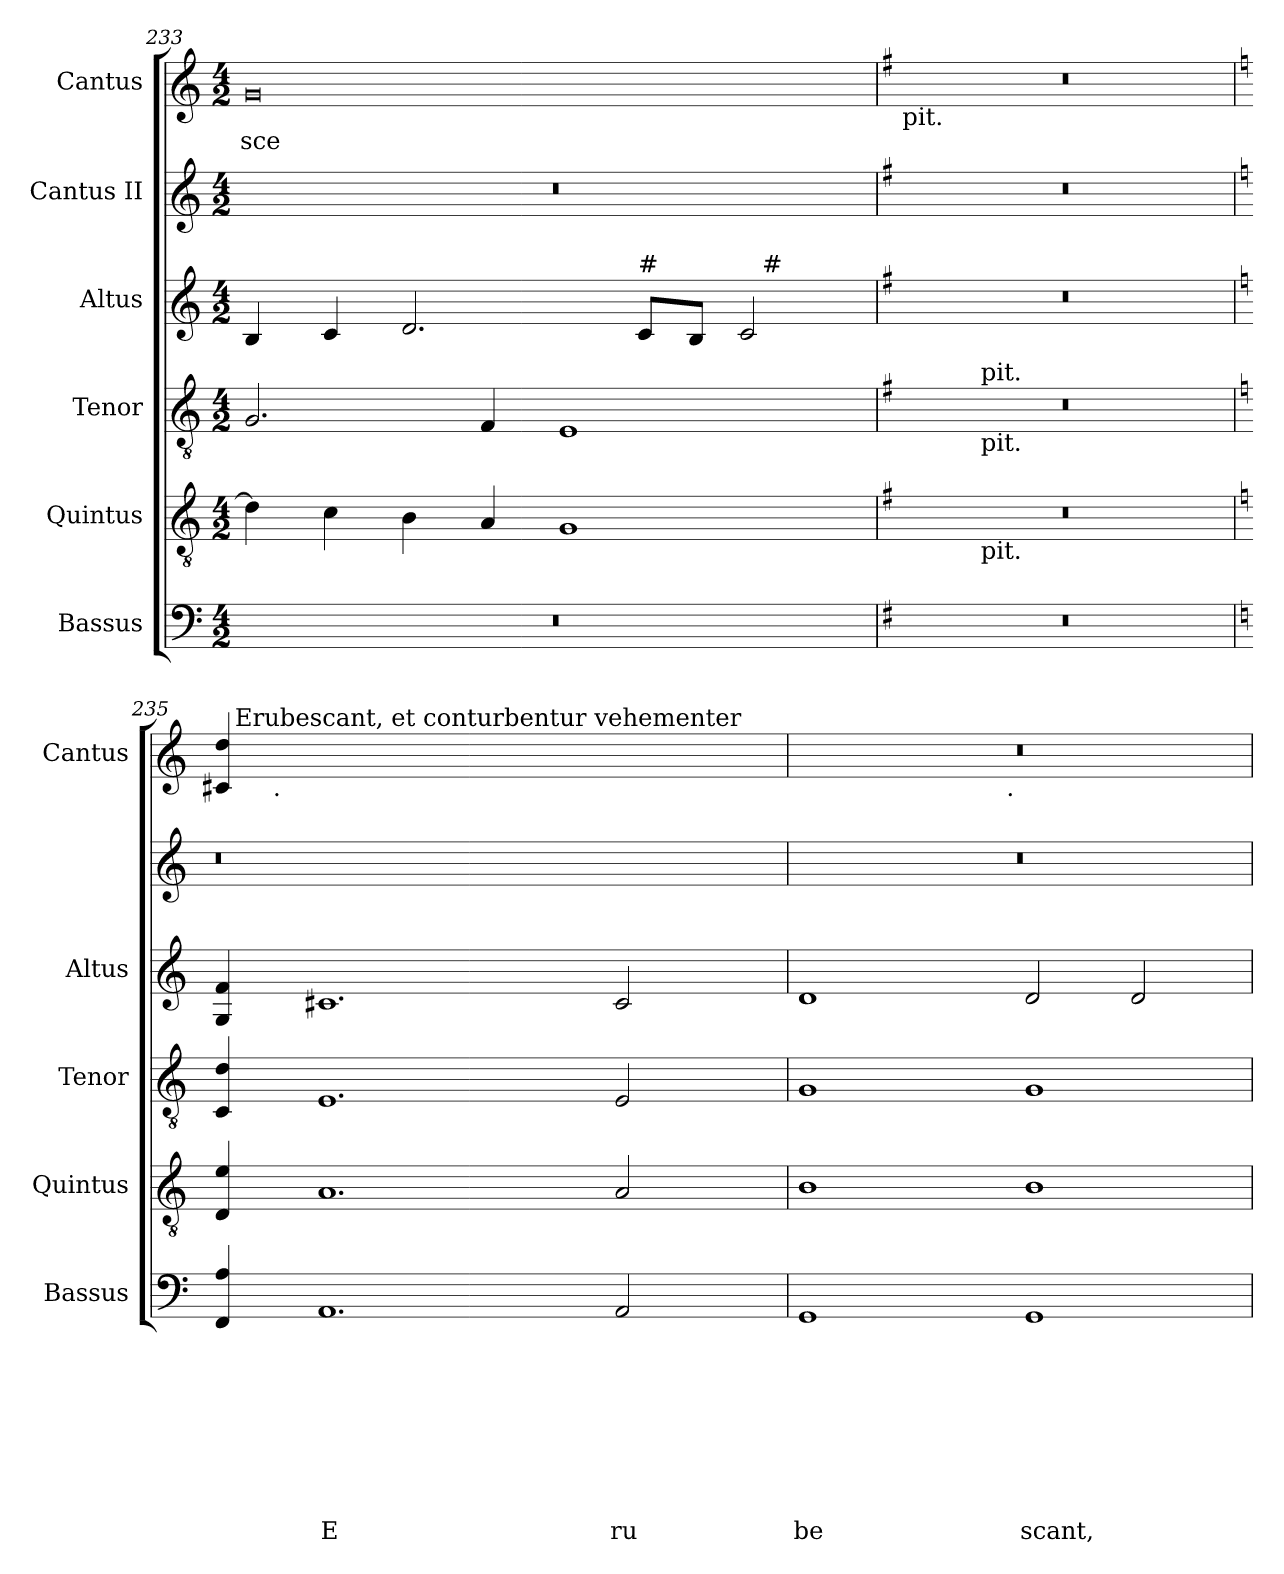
**kern	**text	**text	**text	**text	**text	**text	**text	**text	**text	**kern	**kern	**kern	**kern	**kern	**text
*part6	*part6	*part6	*part6	*part6	*part6	*part6	*part6	*part6	*part6	*part5	*part4	*part3	*part2	*part1	*part1
*staff6	*staff6	*staff6	*staff6	*staff6	*staff6	*staff6	*staff6	*staff6	*staff6	*staff5	*staff4	*staff3	*staff2	*staff1	*staff1
*I"Bassus	*	*	*	*	*	*	*	*	*	*I"Quintus	*I"Tenor	*I"Altus	*I"Cantus II	*I"Cantus	*
*I'Bassus	*	*	*	*	*	*	*	*	*	*I'Quintus	*I'Tenor	*I'Altus	*	*I'Cantus	*
*clefF4	*	*	*	*	*	*	*	*	*	*clefGv2	*clefGv2	*clefG2	*clefG2	*clefG2	*
*k[]	*	*	*	*	*	*	*	*	*	*k[]	*k[]	*k[]	*k[]	*k[]	*
*C:	*	*	*	*	*	*	*	*	*	*C:	*C:	*C:	*C:	*C:	*
*M4/2	*	*	*	*	*	*	*	*	*	*M4/2	*M4/2	*M4/2	*M4/2	*M4/2	*
=233	=233	=233	=233	=233	=233	=233	=233	=233	=233	=233	=233	=233	=233	=233	=233
!	!	!	!	!	!	!	!	!	!	!	!	!	!	!	!LO:LY:b
*	*	*	*	*	*	*	*	*	*	*	*	*^	*	*	*
0r	.	.	.	.	.	.	.	.	.	4d\]	2.G/	4B/	1ryy	0r	0g	sce
.	.	.	.	.	.	.	.	.	.	4c\	.	4c/	.	.	.	.
.	.	.	.	.	.	.	.	.	.	4B\	.	2.d/	.	.	.	.
.	.	.	.	.	.	.	.	.	.	4A/	4F/	.	.	.	.	.
.	.	.	.	.	.	.	.	.	.	1G	1E	.	2ryy	.	.	.
!	!	!	!	!	!	!	!	!	!	!	!	!LO:TX:a:t=#	!	!	!	!
.	.	.	.	.	.	.	.	.	.	.	.	8c/L	.	.	.	.
.	.	.	.	.	.	.	.	.	.	.	.	8B/J	.	.	.	.
.	.	.	.	.	.	.	.	.	.	.	.	2c/	32ryy	.	.	.
!	!	!	!	!	!	!	!	!	!	!	!	!	!LO:TX:a:t=#	!	!	!
.	.	.	.	.	.	.	.	.	.	.	.	.	4...ryy	.	.	.
*	*	*	*	*	*	*	*	*	*	*	*	*v	*v	*	*	*
=234	=234	=234	=234	=234	=234	=234	=234	=234	=234	=234	=234	=234	=234	=234	=234
*k[f#]	*	*	*	*	*	*	*	*	*	*k[f#]	*k[f#]	*k[f#]	*k[f#]	*k[f#]	*
*G:	*	*	*	*	*	*	*	*	*	*G:	*G:	*G:	*G:	*G:	*
*	*	*	*	*	*	*	*	*	*	*	*	*^	*	*	*
!	!	!	!	!	!	!	!	!	!	!	!	!	!	!	!LO:TX:b:t=pit.	!
*	*	*	*	*	*	*	*	*	*	*^	*^	*v	*v	*	*	*
0r	.	.	.	.	.	.	.	.	.	0r	4ryy	0r	4ryy	0r	0r	0r	.
!	!	!	!	!	!	!	!	!	!	!	!	!	!LO:TX:b:t=pit.	!	!	!	!
!	!	!	!	!	!	!	!	!	!	!	!	!	!LO:TX:a:t=pit.	!	!	!	!
!	!	!	!	!	!	!	!	!	!	!	!LO:TX:b:t=pit.	!	!	!	!	!	!
.	.	.	.	.	.	.	.	.	.	.	1..ryy	.	1..ryy	.	.	.	.
*	*	*	*	*	*	*	*	*	*	*v	*v	*	*	*	*	*	*
*	*	*	*	*	*	*	*	*	*	*	*v	*v	*	*	*	*
!!LO:LB:g=z
=235!	=235!	=235!	=235!	=235!	=235!	=235!	=235!	=235!	=235!	=235!	=235!	=235!	=235!	=235!	=235!
*k[]	*	*	*	*	*	*	*	*	*	*k[]	*k[]	*k[]	*k[]	*k[]	*
*C:	*	*	*	*	*	*	*	*	*	*C:	*C:	*C:	*C:	*C:	*
*	*	*	*	*	*	*	*	*	*	*	*	*	*	*^	*
*	*	*	*	*	*	*	*	*	*	*	*	*	*	*	*^	*
4FF/ 4A/	.	.	.	.	.	.	.	.	.	4D/ 4e/	4C/ 4d/	4G/ 4f/	0r	4c#X/ 4dd/	32ryy	8ryy	.
!	!	!	!	!	!	!	!	!	!	!	!	!	!	!	!LO:TX:a:t=Erubescant, et conturbentur vehementer	!	!
.	.	.	.	.	.	.	.	.	.	.	.	.	.	.	1ryy	.	.
!	!	!	!	!	!	!	!	!	!	!	!	!	!	!	!	!LO:TX:b:t=.	!
.	.	.	.	.	.	.	.	.	.	.	.	.	.	.	.	1ryy	.
!	!	!	!	!	!	!	!	!	!LO:LY:b	!	!	!	!	!	!	!	!
1.AA	.	.	.	.	.	.	.	.	E	1.A	1.E	1.c#X	.	0ryy	.	.	.
.	.	.	.	.	.	.	.	.	.	.	.	.	.	.	1ryy	.	.
.	.	.	.	.	.	.	.	.	.	.	.	.	.	.	.	1ryy	.
!	!	!	!	!	!	!	!	!	!LO:LY:b	!	!	!	!	!	!	!	!
2AA/	.	.	.	.	.	.	.	.	ru	2A/	2E/	2c#/	.	.	.	.	.
.	.	.	.	.	.	.	.	.	.	.	.	.	4ryy	.	.	.	.
.	.	.	.	.	.	.	.	.	.	.	.	.	.	.	8..ryy	.	.
.	.	.	.	.	.	.	.	.	.	.	.	.	.	.	.	8ryy	.
=236	=236	=236	=236	=236	=236	=236	=236	=236	=236	=236	=236	=236	=236	=236	=236	=236	=236
!	!	!	!	!	!	!	!	!	!LO:LY:b	!	!	!	!	!	!	!	!
*	*	*	*	*	*	*	*	*	*	*	*	*	*	*	*v	*v	*
1GG	.	.	.	.	.	.	.	.	be	1B	1G	1d	0r	0r	2ryy	.
.	.	.	.	.	.	.	.	.	.	.	.	.	.	.	4...ryy	.
!	!	!	!	!	!	!	!	!	!	!	!	!	!	!	!LO:TX:b:t=.	!
.	.	.	.	.	.	.	.	.	.	.	.	.	.	.	1ryy	.
!	!	!	!	!	!	!	!	!	!LO:LY:b	!	!	!	!	!	!	!
1GG	.	.	.	.	.	.	.	.	scant,	1B	1G	2d/	.	.	.	.
.	.	.	.	.	.	.	.	.	.	.	.	2d/	.	.	.	.
.	.	.	.	.	.	.	.	.	.	.	.	.	.	.	32ryy	.
*	*	*	*	*	*	*	*	*	*	*	*	*	*	*v	*v	*
=	=	=	=	=	=	=	=	=	=	=	=	=	=	=	=
*-	*-	*-	*-	*-	*-	*-	*-	*-	*-	*-	*-	*-	*-	*-	*-
